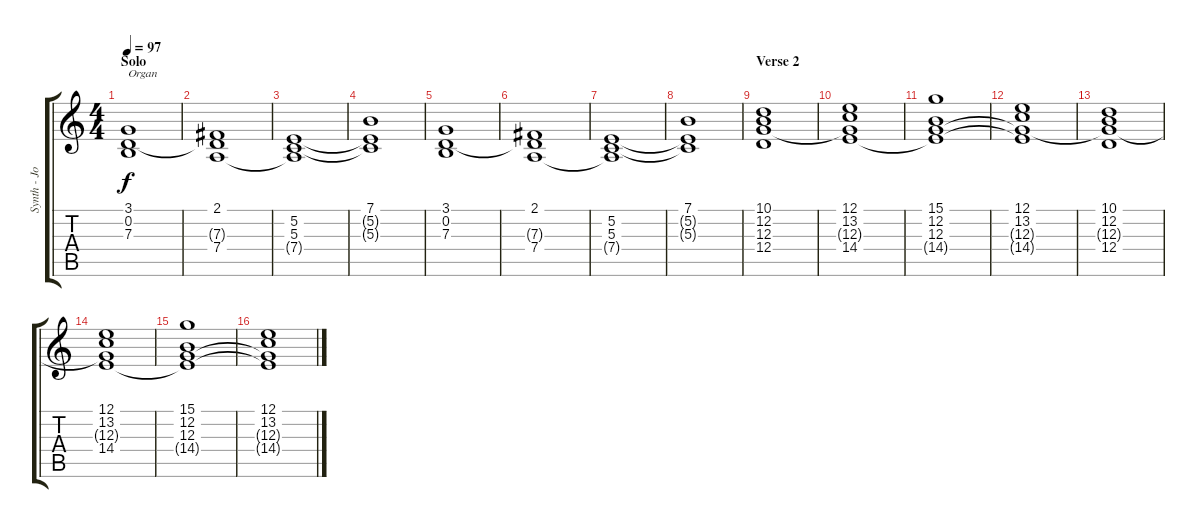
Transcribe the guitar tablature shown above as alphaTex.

\track ("Synth - John F" "Synth - Jo") {instrument flute}
\staff {score tabs}
\tuning (E4 B3 G3 D3 A2 E2) {hide}
\ts (4 4)
\section ("" "Solo")
\tempo 97
\clef g2
\ks c
(3.1 0.2 7.3).1{txt "Organ" dy f volume 7 balance 8 instrument percussiveorgan} |
(2.1 7.3{t} 7.4).1 |
(5.2 5.3 7.4{t}).1 |
(7.1 5.2{t} 5.3{t}).1 |
(3.1 0.2 7.3).1 |
(2.1 7.3{t} 7.4).1 |
(5.2 5.3 7.4{t}).1 |
(7.1 5.2{t} 5.3{t}).1 |
\section ("" "Verse 2")
(10.1 12.2 12.3 12.4).1{volume 5} |
(12.1 13.2 12.3{t} 14.4).1 |
(15.1 12.2 12.3 14.4{t}).1 |
(12.1 13.2 12.3{t} 14.4{t}).1 |
(10.1 12.2 12.3{t} 12.4).1 |
(12.1 13.2 12.3{t} 14.4).1 |
(15.1 12.2 12.3 14.4{t}).1 |
(12.1 13.2 12.3{t} 14.4{t}).1
